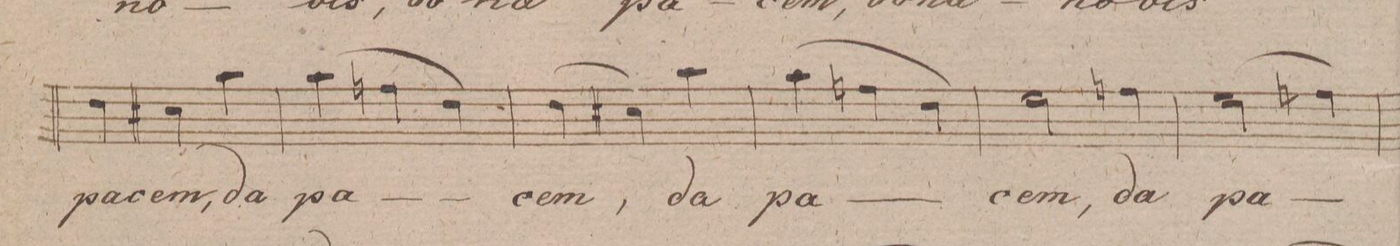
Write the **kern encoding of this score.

**kern	**text	**dynam
*I"Soprano	*	*
*clefC1	*	*
*k[f#c#g#d#]	*	*
*M3/4	*	*
(>4b	pa-	.
4a#X)	-cem,	.
4ff#	da	.
=32	=32	=32
(>4ff#	pa-	.
4ddn	.	.
4b)	.	.
=33	=33	=33
(>4b	-cem,	.
4a#X)	.	.
4ff#	da	.
=34	=34	=34
(>4ff#	pa-	.
4ddn	.	.
4b)	.	.
=35	=35	=35
2cc#	-cem,	.
4ddn	da	.
=36	=36	=36
(>2cc#	pa-	.
4ddn)	.	.
=37	=37	=37
*-	*-	*-
